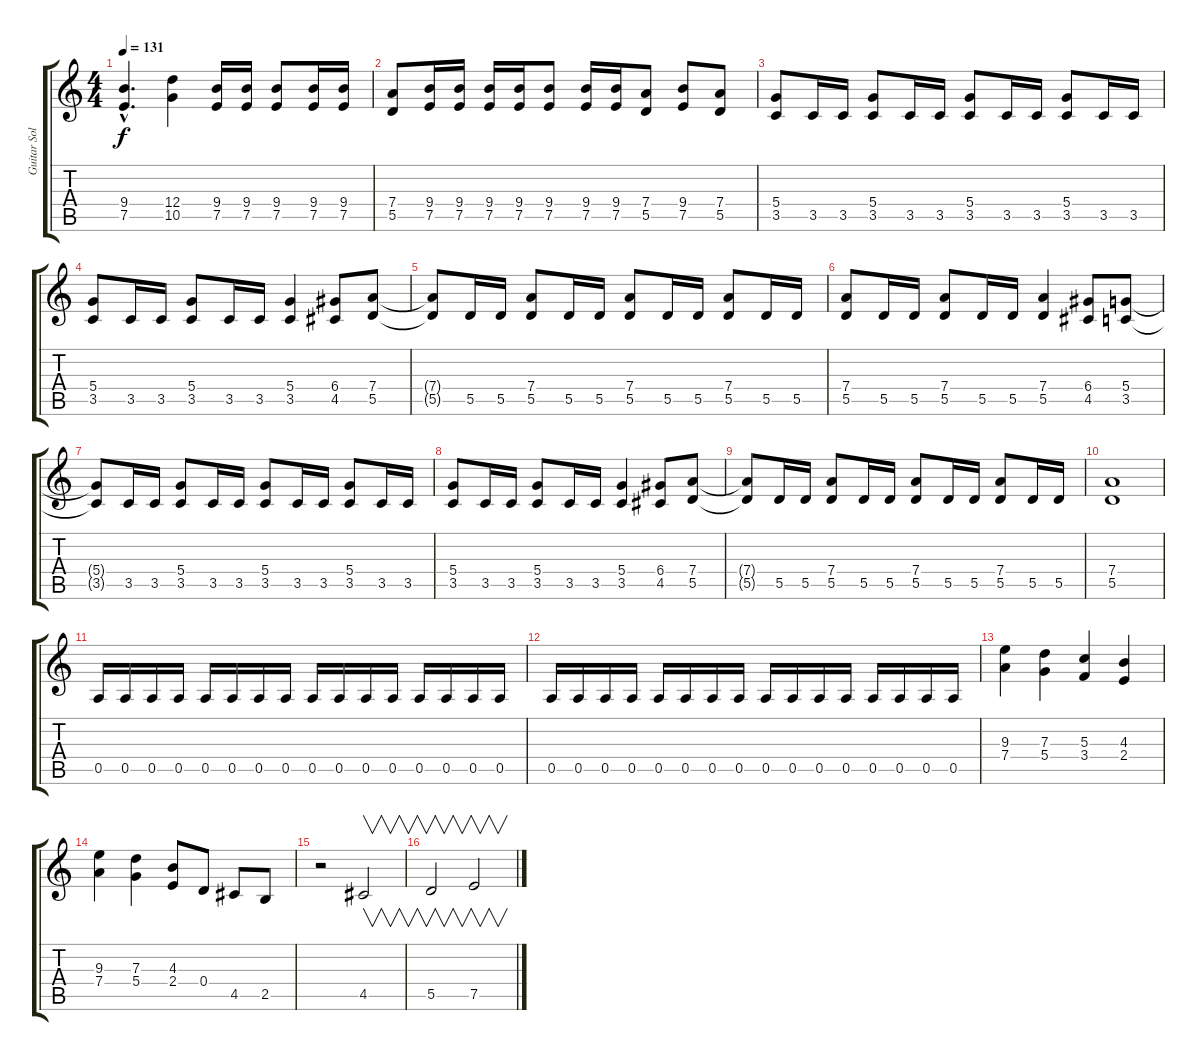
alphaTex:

\track ("Guitar Solo And Fills" "Guitar Sol") {instrument distortionguitar}
\staff {score tabs}
\tuning (E4 B3 G3 D3 A2 E2) {hide}
\ts (4 4)
\tempo 131
\clef g2
\ks c
(9.4{hac} 7.5{hac}).4{d dy f} (12.4 10.5).4 (9.4 7.5).16 (9.4 7.5).16 (9.4 7.5).8 (9.4 7.5).16 (9.4 7.5).16 |
(7.4 5.5).8 (9.4 7.5).16 (9.4 7.5).16 (9.4 7.5).16 (9.4 7.5).16 (9.4 7.5).8 (9.4 7.5).16 (9.4 7.5).16 (7.4 5.5).8 (9.4 7.5).8 (7.4 5.5).8 |
(5.4 3.5).8 3.5.16 3.5.16 (5.4 3.5).8 3.5.16 3.5.16 (5.4 3.5).8 3.5.16 3.5.16 (5.4 3.5).8 3.5.16 3.5.16 |
(5.4 3.5).8 3.5.16 3.5.16 (5.4 3.5).8 3.5.16 3.5.16 (5.4 3.5).4 (6.4 4.5).8 (7.4 5.5).8 |
(7.4{t} 5.5{t}).8 5.5.16 5.5.16 (7.4 5.5).8 5.5.16 5.5.16 (7.4 5.5).8 5.5.16 5.5.16 (7.4 5.5).8 5.5.16 5.5.16 |
(7.4 5.5).8 5.5.16 5.5.16 (7.4 5.5).8 5.5.16 5.5.16 (7.4 5.5).4 (6.4 4.5).8 (5.4 3.5).8 |
(5.4{t} 3.5{t}).8 3.5.16 3.5.16 (5.4 3.5).8 3.5.16 3.5.16 (5.4 3.5).8 3.5.16 3.5.16 (5.4 3.5).8 3.5.16 3.5.16 |
(5.4 3.5).8 3.5.16 3.5.16 (5.4 3.5).8 3.5.16 3.5.16 (5.4 3.5).4 (6.4 4.5).8 (7.4 5.5).8 |
(7.4{t} 5.5{t}).8 5.5.16 5.5.16 (7.4 5.5).8 5.5.16 5.5.16 (7.4 5.5).8 5.5.16 5.5.16 (7.4 5.5).8 5.5.16 5.5.16 |
(7.4 5.5).1 |
0.5.16 0.5.16 0.5.16 0.5.16 0.5.16 0.5.16 0.5.16 0.5.16 0.5.16 0.5.16 0.5.16 0.5.16 0.5.16 0.5.16 0.5.16 0.5.16 |
0.5.16 0.5.16 0.5.16 0.5.16 0.5.16 0.5.16 0.5.16 0.5.16 0.5.16 0.5.16 0.5.16 0.5.16 0.5.16 0.5.16 0.5.16 0.5.16 |
(9.3 7.4).4 (7.3 5.4).4 (5.3 3.4).4 (4.3 2.4).4 |
(9.3 7.4).4 (7.3 5.4).4 (4.3 2.4).8 0.4.8 4.5.8 2.5.8 |
r.2 4.5.2{v} |
5.5.2{v} 7.5.2{v}
